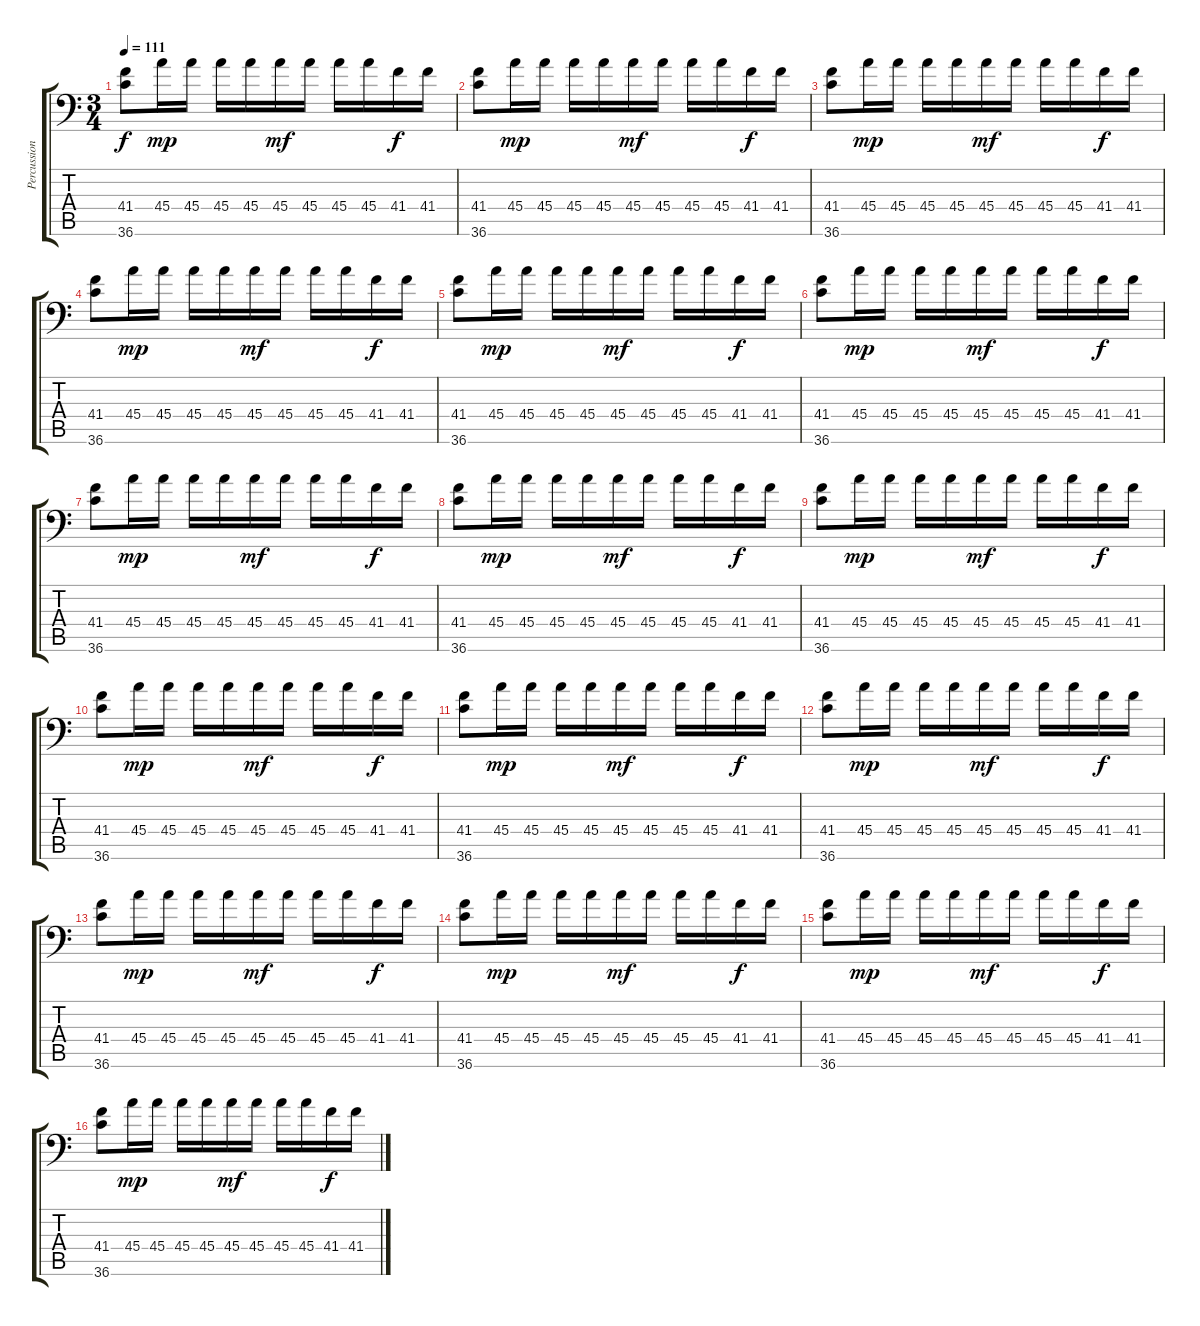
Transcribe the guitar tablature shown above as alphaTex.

\track ("Percussion" "Percussion") {instrument acousticgrandpiano}
\staff {score tabs}
\tuning (C-1 C-1 C-1 C-1 C-1 C-1) {hide}
\ts (3 4)
\tempo 111
\clef f4
\ks c
(41.4 36.6).8{dy f} 45.4.16{dy mp} 45.4.16 45.4.16 45.4.16 45.4.16{dy mf} 45.4.16 45.4.16 45.4.16 41.4.16{dy f} 41.4.16 |
(41.4 36.6).8 45.4.16{dy mp} 45.4.16 45.4.16 45.4.16 45.4.16{dy mf} 45.4.16 45.4.16 45.4.16 41.4.16{dy f} 41.4.16 |
(41.4 36.6).8 45.4.16{dy mp} 45.4.16 45.4.16 45.4.16 45.4.16{dy mf} 45.4.16 45.4.16 45.4.16 41.4.16{dy f} 41.4.16 |
(41.4 36.6).8 45.4.16{dy mp} 45.4.16 45.4.16 45.4.16 45.4.16{dy mf} 45.4.16 45.4.16 45.4.16 41.4.16{dy f} 41.4.16 |
(41.4 36.6).8 45.4.16{dy mp} 45.4.16 45.4.16 45.4.16 45.4.16{dy mf} 45.4.16 45.4.16 45.4.16 41.4.16{dy f} 41.4.16 |
(41.4 36.6).8 45.4.16{dy mp} 45.4.16 45.4.16 45.4.16 45.4.16{dy mf} 45.4.16 45.4.16 45.4.16 41.4.16{dy f} 41.4.16 |
(41.4 36.6).8 45.4.16{dy mp} 45.4.16 45.4.16 45.4.16 45.4.16{dy mf} 45.4.16 45.4.16 45.4.16 41.4.16{dy f} 41.4.16 |
(41.4 36.6).8 45.4.16{dy mp} 45.4.16 45.4.16 45.4.16 45.4.16{dy mf} 45.4.16 45.4.16 45.4.16 41.4.16{dy f} 41.4.16 |
(41.4 36.6).8 45.4.16{dy mp} 45.4.16 45.4.16 45.4.16 45.4.16{dy mf} 45.4.16 45.4.16 45.4.16 41.4.16{dy f} 41.4.16 |
(41.4 36.6).8 45.4.16{dy mp} 45.4.16 45.4.16 45.4.16 45.4.16{dy mf} 45.4.16 45.4.16 45.4.16 41.4.16{dy f} 41.4.16 |
(41.4 36.6).8 45.4.16{dy mp} 45.4.16 45.4.16 45.4.16 45.4.16{dy mf} 45.4.16 45.4.16 45.4.16 41.4.16{dy f} 41.4.16 |
(41.4 36.6).8 45.4.16{dy mp} 45.4.16 45.4.16 45.4.16 45.4.16{dy mf} 45.4.16 45.4.16 45.4.16 41.4.16{dy f} 41.4.16 |
(41.4 36.6).8 45.4.16{dy mp} 45.4.16 45.4.16 45.4.16 45.4.16{dy mf} 45.4.16 45.4.16 45.4.16 41.4.16{dy f} 41.4.16 |
(41.4 36.6).8 45.4.16{dy mp} 45.4.16 45.4.16 45.4.16 45.4.16{dy mf} 45.4.16 45.4.16 45.4.16 41.4.16{dy f} 41.4.16 |
(41.4 36.6).8 45.4.16{dy mp} 45.4.16 45.4.16 45.4.16 45.4.16{dy mf} 45.4.16 45.4.16 45.4.16 41.4.16{dy f} 41.4.16 |
(41.4 36.6).8 45.4.16{dy mp} 45.4.16 45.4.16 45.4.16 45.4.16{dy mf} 45.4.16 45.4.16 45.4.16 41.4.16{dy f} 41.4.16
